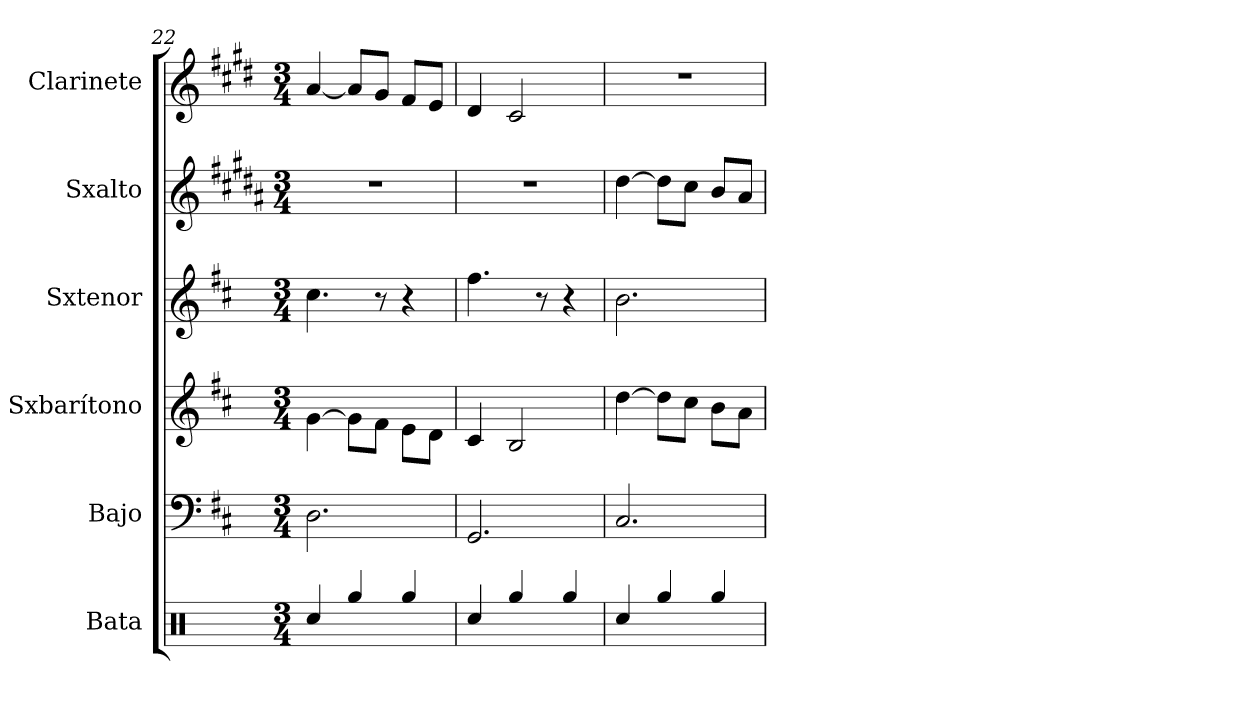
**kern	**kern	**kern	**kern	**kern	**kern
*part6	*part5	*part4	*part3	*part2	*part1
*staff6	*staff5	*staff4	*staff3	*staff2	*staff1
*I"Bata	*I"Bajo	*I"Sxbarítono	*I"Sxtenor	*I"Sxalto	*I"Clarinete
*clefX	*clefF4	*clefG2	*clefG2	*clefG2	*clefG2
*	*ITrd7c12	*ITrd12c21	*ITrd8c14	*ITrd5c9	*ITrd1c2
*k[]	*k[f#c#]	*k[f#c#]	*k[f#c#]	*k[f#c#]	*k[f#c#]
*M3/4	*M3/4	*M3/4	*M3/4	*M3/4	*M3/4
=22	=22	=22	=22	=22	=22
4Rcc/	2.DD\	[4G\	4.c#\	2.r	[4g/
4Rgg/	.	8G\L]	.	.	8g/L]
.	.	8F#\J	8r	.	8f#/J
4Rgg/	.	8E\L	4r	.	8e/L
.	.	8D\J	.	.	8d/J
!!LO:LB:g=z
=23	=23	=23	=23	=23	=23
4Rcc/	2.GGG/	4C#/	4.f#\	2.r	4c#/
4Rgg/	.	2BB/	.	.	2B/
.	.	.	8r	.	.
4Rgg/	.	.	4r	.	.
=24	=24	=24	=24	=24	=24
4Rcc/	2.CC#/	[4d\	2.B\	[4f#\	2.r
4Rgg/	.	8d\L]	.	8f#\L]	.
.	.	8c#\J	.	8e\J	.
4Rgg/	.	8B\L	.	8d/L	.
.	.	8A\J	.	8c#/J	.
=	=	=	=	=	=
*-	*-	*-	*-	*-	*-
